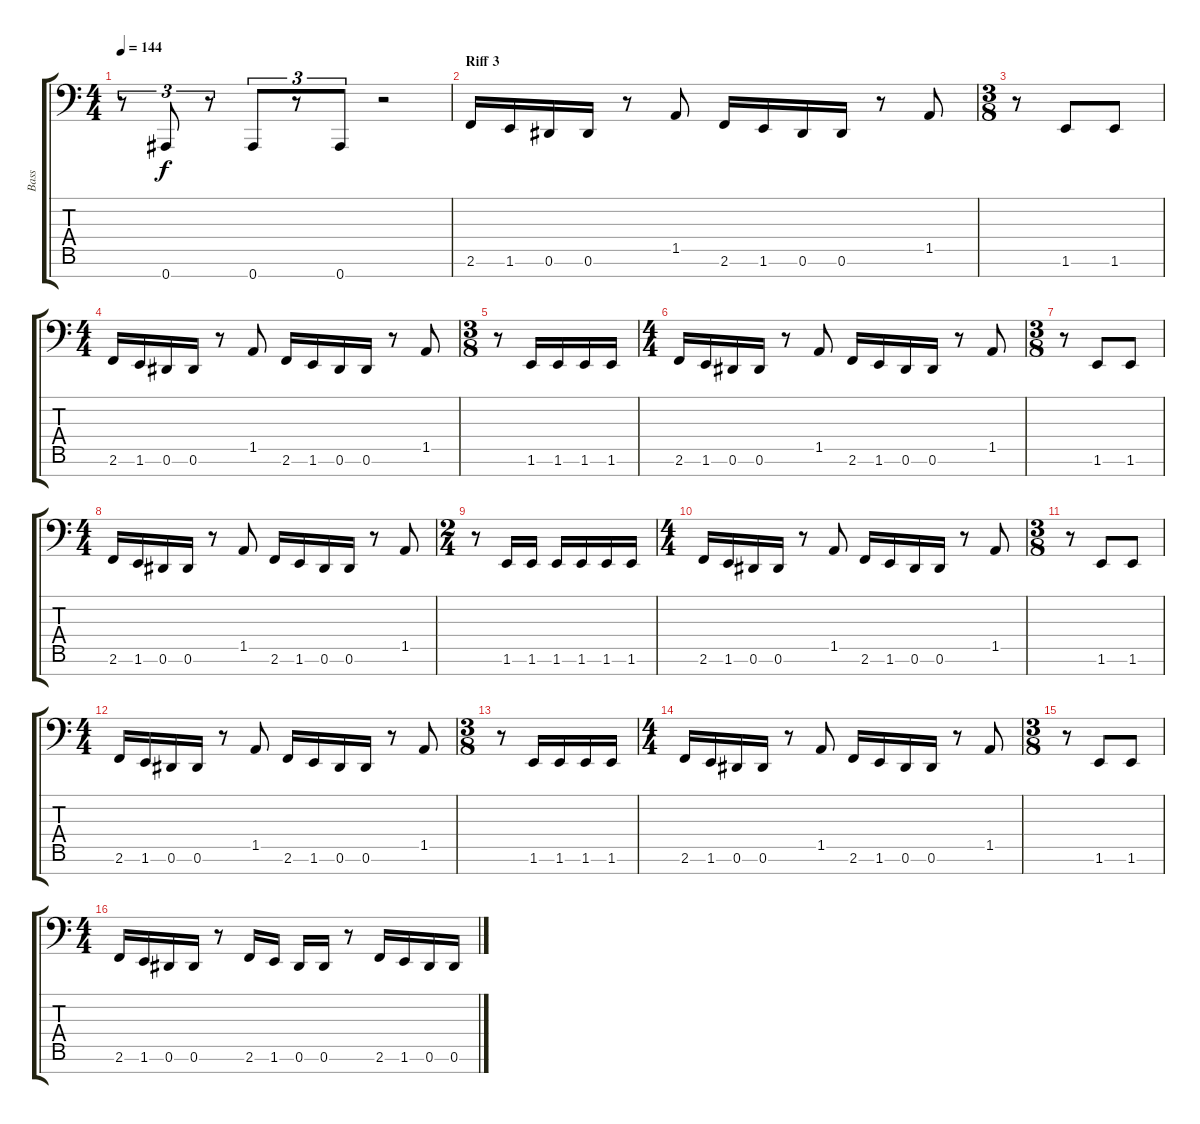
\track ("Bass" "Bass") {instrument electricbassfinger}
\staff {score tabs}
\tuning (Eb3 Bb2 Gb2 Db2 Ab1 Eb1 Bb0) {hide}
\ts (4 4)
\tempo 144
\clef f4
\ks c
r.8{tu (3 2) dy f} 0.7.8{tu (3 2)} r.8{tu (3 2)} 0.7.8{tu (3 2)} r.8{tu (3 2)} 0.7.8{tu (3 2)} r.2 |
\section ("" "Riff 3")
2.6.16 1.6.16 0.6.16 0.6.16 r.8 1.5.8 2.6.16 1.6.16 0.6.16 0.6.16 r.8 1.5.8 |
\ts (3 8)
r.8 1.6.8 1.6.8 |
\ts (4 4)
2.6.16 1.6.16 0.6.16 0.6.16 r.8 1.5.8 2.6.16 1.6.16 0.6.16 0.6.16 r.8 1.5.8 |
\ts (3 8)
r.8 1.6.16 1.6.16 1.6.16 1.6.16 |
\ts (4 4)
2.6.16 1.6.16 0.6.16 0.6.16 r.8 1.5.8 2.6.16 1.6.16 0.6.16 0.6.16 r.8 1.5.8 |
\ts (3 8)
r.8 1.6.8 1.6.8 |
\ts (4 4)
2.6.16 1.6.16 0.6.16 0.6.16 r.8 1.5.8 2.6.16 1.6.16 0.6.16 0.6.16 r.8 1.5.8 |
\ts (2 4)
r.8 1.6.16 1.6.16 1.6.16 1.6.16 1.6.16 1.6.16 |
\ts (4 4)
2.6.16 1.6.16 0.6.16 0.6.16 r.8 1.5.8 2.6.16 1.6.16 0.6.16 0.6.16 r.8 1.5.8 |
\ts (3 8)
r.8 1.6.8 1.6.8 |
\ts (4 4)
2.6.16 1.6.16 0.6.16 0.6.16 r.8 1.5.8 2.6.16 1.6.16 0.6.16 0.6.16 r.8 1.5.8 |
\ts (3 8)
r.8 1.6.16 1.6.16 1.6.16 1.6.16 |
\ts (4 4)
2.6.16 1.6.16 0.6.16 0.6.16 r.8 1.5.8 2.6.16 1.6.16 0.6.16 0.6.16 r.8 1.5.8 |
\ts (3 8)
r.8 1.6.8 1.6.8 |
\ts (4 4)
2.6.16 1.6.16 0.6.16 0.6.16 r.8 2.6.16 1.6.16 0.6.16 0.6.16 r.8 2.6.16 1.6.16 0.6.16 0.6.16
